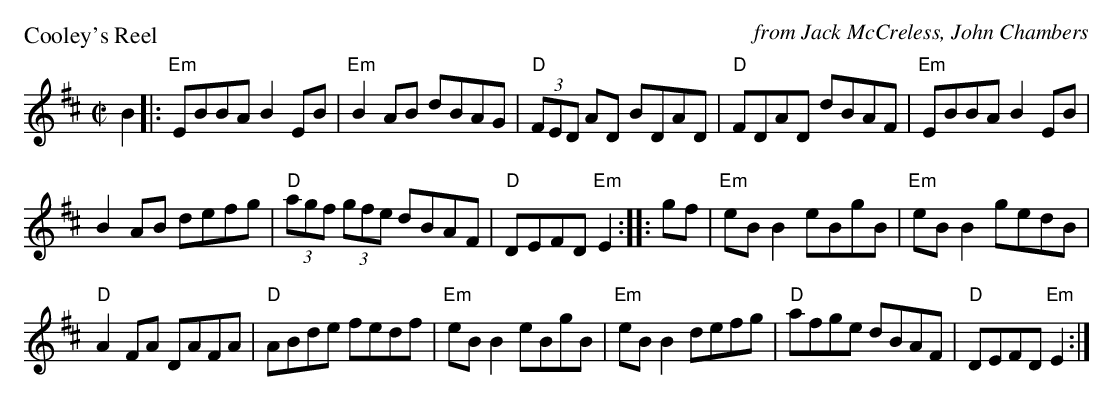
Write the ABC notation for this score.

X:1
P: Cooley's Reel
C: from Jack McCreless, John Chambers
M: C|
L: 1/8
K: EDor
   B2 \
|: "Em"EBBA B2 EB | "Em"B2 AB dBAG|"D"(3FED AD BDAD|"D"FDAD dBAF|"Em"EBBA B2 EB|
B2 AB defg|"D"(3agf (3gfe dBAF|"D"DEFD "Em"E2 :||: gf |"Em"eB B2 eBgB|"Em"eB B2 gedB |
"D"A2 FA DAFA|"D"ABde fedf|"Em"eB B2 eBgB|"Em"eB B2 defg|"D"afge dBAF|"D"DEFD "Em"E2 :|
